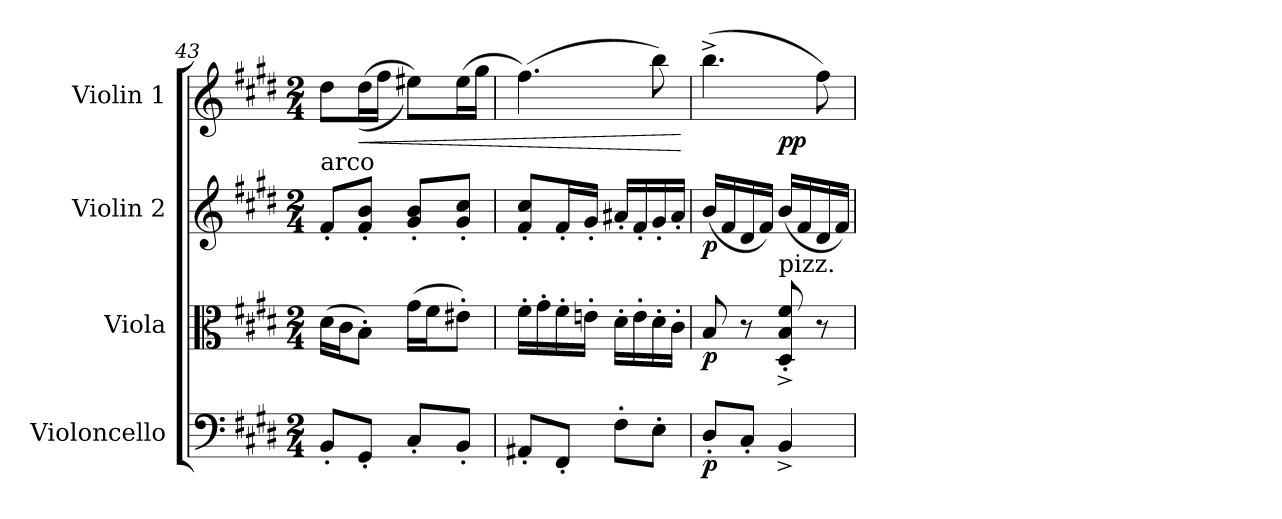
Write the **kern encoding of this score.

**kern	**dynam	**kern	**dynam	**kern	**dynam	**kern	**dynam
*part4	*part4	*part3	*part3	*part2	*part2	*part1	*part1
*staff4	*staff4	*staff3	*staff3	*staff2	*staff2	*staff1	*staff1
*I"Violoncello	*	*I"Viola	*	*I"Violin 2	*	*I"Violin 1	*
*I'Vc	*	*I'Vla	*	*I'Vln	*	*I'Vln	*
*clefF4	*	*clefC3	*	*clefG2	*	*clefG2	*
*k[f#c#g#d#]	*	*k[f#c#g#d#]	*	*k[f#c#g#d#]	*	*k[f#c#g#d#]	*
*M2/4	*	*M2/4	*	*M2/4	*	*M2/4	*
=43	=43	=43	=43	=43	=43	=43	=43
!	!	!	!	!LO:TX:a:t=arco	!	!	!
8BB'/L	.	(16d#\LL	.	8f#'/L	.	8dd#\L	.
.	.	16c#\J	.	.	.	.	.
!	!	!	!	!	!	!	!LO:HP:b
8GG#'/J	.	8B'\J)	.	8f#/' 8b/'J	.	((16dd#\L	<
.	.	.	.	.	.	16ff#\JJ	.
8C#'/L	.	(16g#\LL	.	8g#/' 8b/'L	.	8ee#X\L))	.
.	.	16f#\J	.	.	.	.	.
8BB'/J	.	8e#X'\J)	.	8g#/' 8cc#/'J	.	(16ee#\L	.
.	.	.	.	.	.	16gg#\JJ	.
=44	=44	=44	=44	=44	=44	=44	=44
8AA#X'/L	.	16f#'\LL	.	8f#/' 8cc#/'L	.	(4.ff#\)	.
.	.	16g#'\	.	.	.	.	.
8FF#'/J	.	16f#'\	.	16f#'/L	.	.	.
.	.	16en'\JJ	.	16g#'/JJ	.	.	.
8F#'\L	.	16d#'\LL	.	16a#X'/LL	.	.	.
.	.	16e'\	.	16f#'/	.	.	.
8E'\J	.	16d#'\	.	16g#'/	.	8bb\)	.
.	.	16c#'\JJ	.	16a#'/JJ	.	.	.
.	.	.	.	.	.	.	[
=45	=45	=45	=45	=45	=45	=45	=45
*	*	*	*	*	*	*^	*
!	!LO:DY:b	!	!LO:DY:b	!	!LO:DY:b	!	!	!
8D#'/L	p	8B/	p	(16b/LL	p	(4.bb^\	4ryy	.
.	.	.	.	16f#/	.	.	.	.
8C#'/J	.	8r	.	16d#/	.	.	.	.
.	.	.	.	16f#/JJ)	.	.	.	.
!	!	!LO:TX:a:t=pizz.	!	!	!	!	!	!
!	!	!	!	!	!	!	!	!LO:DY:b
!	!	!	!	!	!	!	!	!LO:DY:n=1:b
4BB^/	.	8D#/'^ 8B/'^ 8f#/'^	.	(16b/LL	.	.	4ryy	p p
.	.	.	.	16f#/	.	.	.	.
.	.	8r	.	16d#/	.	8ff#\)	.	.
.	.	.	.	16f#/JJ)	.	.	.	.
*	*	*	*	*	*	*v	*v	*
=	=	=	=	=	=	=	=
*-	*-	*-	*-	*-	*-	*-	*-
